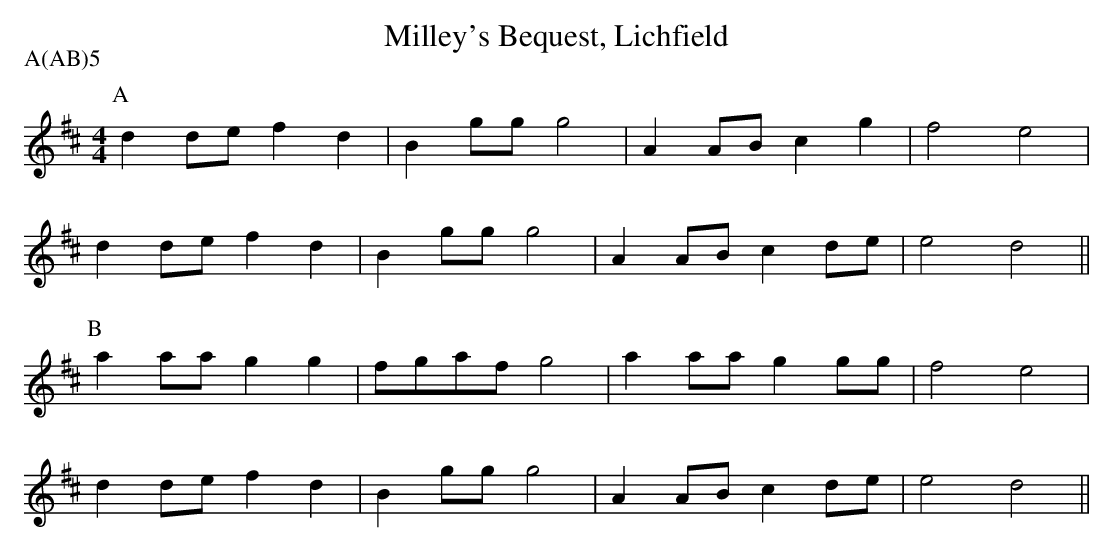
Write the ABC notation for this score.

X:1
T:Milley's Bequest, Lichfield
M:4/4
L:1/8
P:A(AB)5
K:D
P:A
d2de f2d2|B2gg g4|A2AB c2g2|f4 e4|
d2de f2d2|B2gg g4|A2AB c2de|e4 d4||
P:B
a2aa g2g2|fgaf g4|a2aa g2gg|f4 e4|
d2de f2d2|B2gg g4|A2AB c2de|e4 d4||
